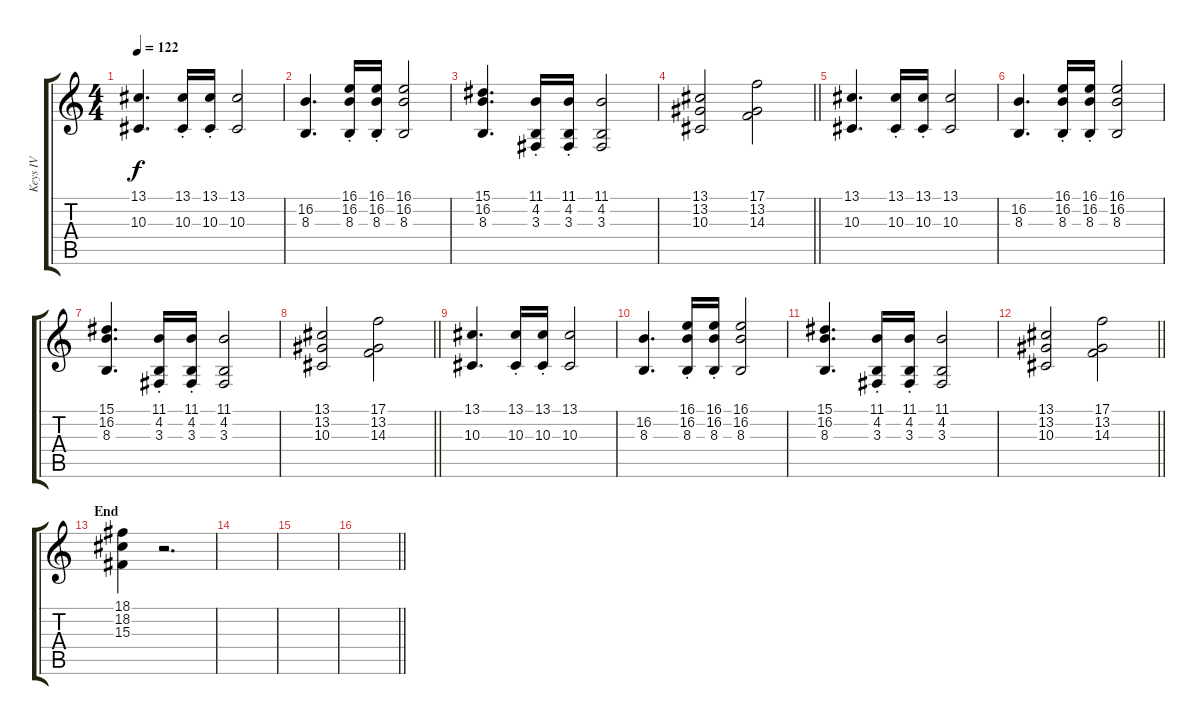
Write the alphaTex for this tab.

\track ("Keys IV" "Keys IV") {instrument brasssection}
\staff {score tabs}
\tuning (C4 G3 Eb3 Bb2 F2 C2) {hide}
\ts (4 4)
\section ("" "")
\tempo 122
\clef g2
\ks c
(13.1 10.3).4{d dy f} (13.1{st} 10.3{st}).16 (13.1{st} 10.3{st}).16 (13.1 10.3).2 |
(16.2 8.3).4{d} (16.1{st} 16.2{st} 8.3{st}).16 (16.1{st} 16.2{st} 8.3{st}).16 (16.1 16.2 8.3).2 |
(15.1 16.2 8.3).4{d} (11.1 4.2 3.3{st}).16 (11.1{st} 4.2 3.3{st}).16 (11.1 4.2 3.3).2 |
\barLineRight lightlight
(13.1 13.2 10.3).2 (17.1 13.2 14.3).2 |
\section ("" "")
(13.1 10.3).4{d} (13.1{st} 10.3{st}).16 (13.1{st} 10.3{st}).16 (13.1 10.3).2 |
(16.2 8.3).4{d} (16.1{st} 16.2{st} 8.3{st}).16 (16.1{st} 16.2{st} 8.3{st}).16 (16.1 16.2 8.3).2 |
(15.1 16.2 8.3).4{d} (11.1 4.2 3.3{st}).16 (11.1{st} 4.2 3.3{st}).16 (11.1 4.2 3.3).2 |
\barLineRight lightlight
(13.1 13.2 10.3).2 (17.1 13.2 14.3).2 |
\section ("" "")
(13.1 10.3).4{d} (13.1{st} 10.3{st}).16 (13.1{st} 10.3{st}).16 (13.1 10.3).2 |
(16.2 8.3).4{d} (16.1{st} 16.2{st} 8.3{st}).16 (16.1{st} 16.2{st} 8.3{st}).16 (16.1 16.2 8.3).2 |
(15.1 16.2 8.3).4{d} (11.1 4.2 3.3{st}).16 (11.1{st} 4.2 3.3{st}).16 (11.1 4.2 3.3).2 |
\barLineRight lightlight
(13.1 13.2 10.3).2 (17.1 13.2 14.3).2 |
\section ("" "End")
(18.1 18.2 15.3).4 r.2{d} |
|
|
\barLineRight lightlight
